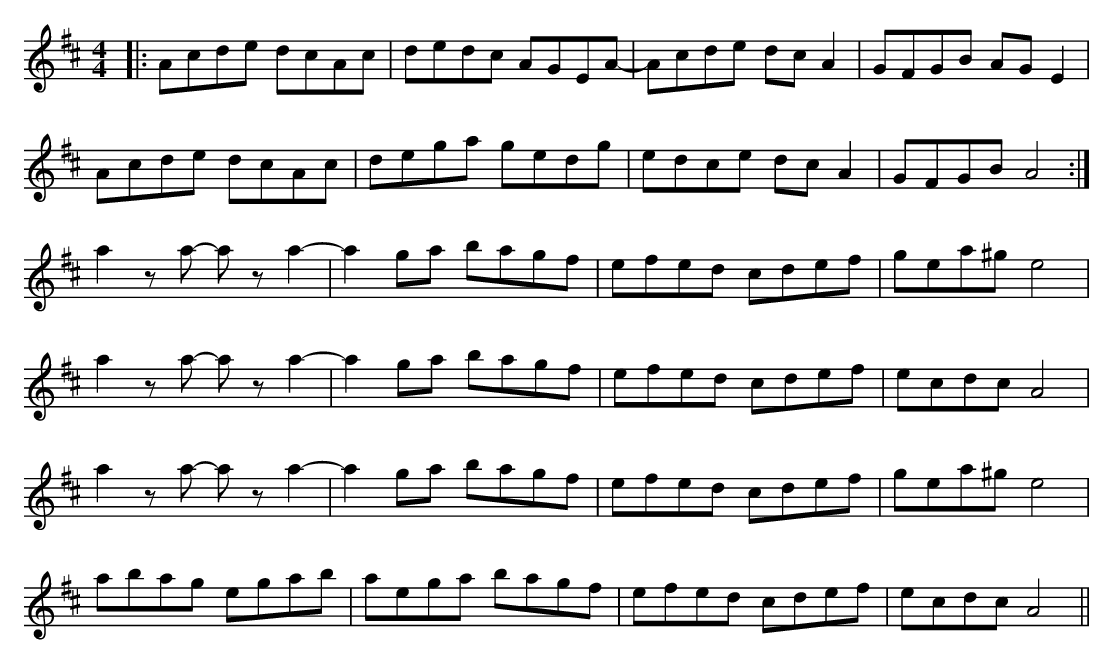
X:1
M:4/4
K:Amix
|:Acde dcAc|dedc AGEA-|Acde dc A2|GFGB AGE2|
Acde dcAc|dega gedg|edce dcA2|GFGB A4:|
a2za -aza2-|a2ga bagf|efed cdef|gea^g e4|
a2za -aza2-|a2ga bagf|efed cdef|ecdc A4|
a2za -aza2-|a2ga bagf|efed cdef|gea^g e4|
abag egab|aega bagf|efed cdef|ecdc A4||
